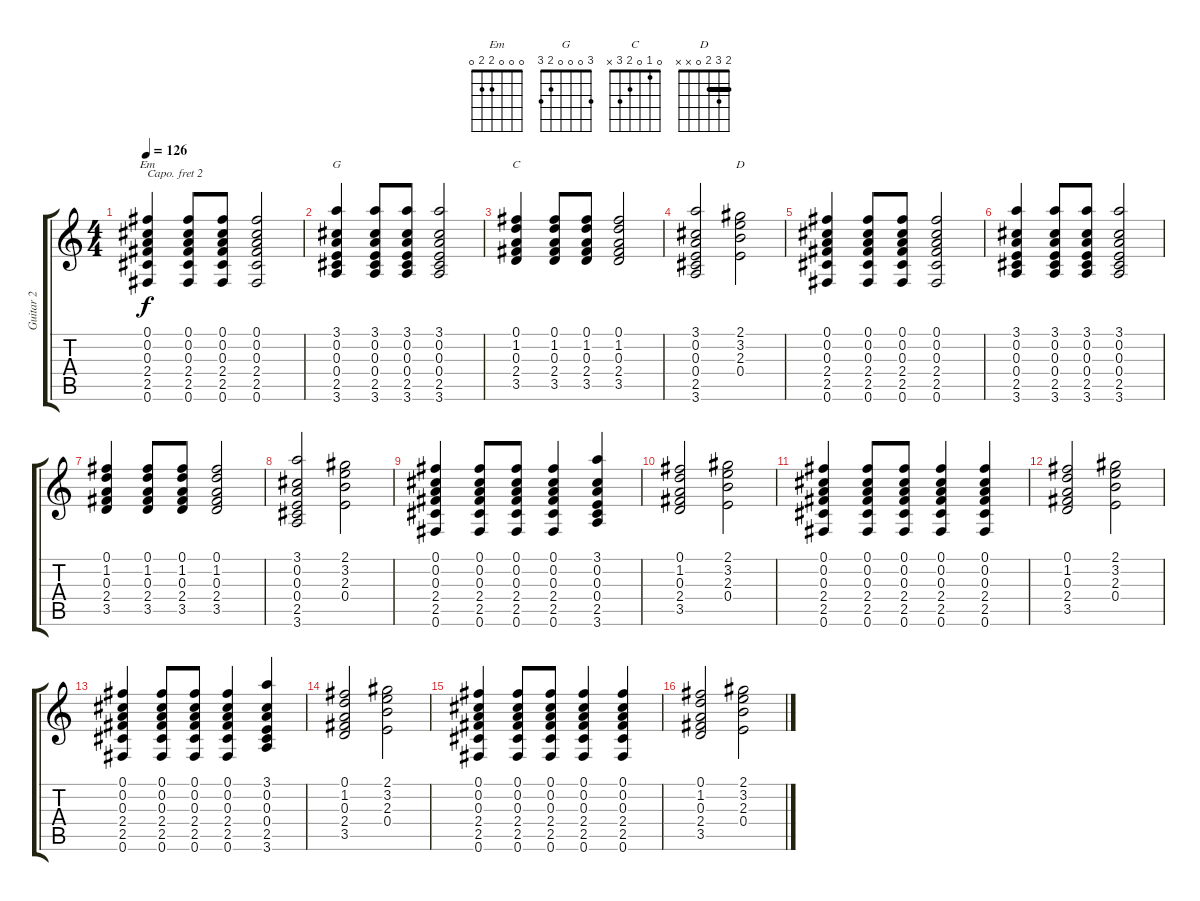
\track ("Guitar 2" "Guitar 2") {instrument acousticguitarsteel}
\staff {score tabs}
\capo 2
\tuning (E4 B3 G3 D3 A2 E2) {hide}
\chord ("Em" 0 0 0 2 2 0)
\chord ("G" 3 0 0 0 2 3)
\chord ("C" 0 1 0 2 3 x)
\chord ("D" 2 3 2 0 x x) {barre 2}
\ts (4 4)
\tempo 126
\clef g2
\ks c
(0.1 0.2 0.3 2.4 2.5 0.6).4{ch "Em" dy f} (0.1 0.2 0.3 2.4 2.5 0.6).8 (0.1 0.2 0.3 2.4 2.5 0.6).8 (0.1 0.2 0.3 2.4 2.5 0.6).2 |
(3.1 0.2 0.3 0.4 2.5 3.6).4{ch "G"} (3.1 0.2 0.3 0.4 2.5 3.6).8 (3.1 0.2 0.3 0.4 2.5 3.6).8 (3.1 0.2 0.3 0.4 2.5 3.6).2 |
(0.1 1.2 0.3 2.4 3.5).4{ch "C"} (0.1 1.2 0.3 2.4 3.5).8 (0.1 1.2 0.3 2.4 3.5).8 (0.1 1.2 0.3 2.4 3.5).2 |
(3.1 0.2 0.3 0.4 2.5 3.6).2 (2.1 3.2 2.3 0.4).2{ch "D"} |
(0.1 0.2 0.3 2.4 2.5 0.6).4 (0.1 0.2 0.3 2.4 2.5 0.6).8 (0.1 0.2 0.3 2.4 2.5 0.6).8 (0.1 0.2 0.3 2.4 2.5 0.6).2 |
(3.1 0.2 0.3 0.4 2.5 3.6).4 (3.1 0.2 0.3 0.4 2.5 3.6).8 (3.1 0.2 0.3 0.4 2.5 3.6).8 (3.1 0.2 0.3 0.4 2.5 3.6).2 |
(0.1 1.2 0.3 2.4 3.5).4 (0.1 1.2 0.3 2.4 3.5).8 (0.1 1.2 0.3 2.4 3.5).8 (0.1 1.2 0.3 2.4 3.5).2 |
(3.1 0.2 0.3 0.4 2.5 3.6).2 (2.1 3.2 2.3 0.4).2 |
(0.1 0.2 0.3 2.4 2.5 0.6).4 (0.1 0.2 0.3 2.4 2.5 0.6).8 (0.1 0.2 0.3 2.4 2.5 0.6).8 (0.1 0.2 0.3 2.4 2.5 0.6).4 (3.1 0.2 0.3 0.4 2.5 3.6).4 |
(0.1 1.2 0.3 2.4 3.5).2 (2.1 3.2 2.3 0.4).2 |
(0.1 0.2 0.3 2.4 2.5 0.6).4 (0.1 0.2 0.3 2.4 2.5 0.6).8 (0.1 0.2 0.3 2.4 2.5 0.6).8 (0.1 0.2 0.3 2.4 2.5 0.6).4 (0.1 0.2 0.3 2.4 2.5 0.6).4 |
(0.1 1.2 0.3 2.4 3.5).2 (2.1 3.2 2.3 0.4).2 |
(0.1 0.2 0.3 2.4 2.5 0.6).4 (0.1 0.2 0.3 2.4 2.5 0.6).8 (0.1 0.2 0.3 2.4 2.5 0.6).8 (0.1 0.2 0.3 2.4 2.5 0.6).4 (3.1 0.2 0.3 0.4 2.5 3.6).4 |
(0.1 1.2 0.3 2.4 3.5).2 (2.1 3.2 2.3 0.4).2 |
(0.1 0.2 0.3 2.4 2.5 0.6).4 (0.1 0.2 0.3 2.4 2.5 0.6).8 (0.1 0.2 0.3 2.4 2.5 0.6).8 (0.1 0.2 0.3 2.4 2.5 0.6).4 (0.1 0.2 0.3 2.4 2.5 0.6).4 |
(0.1 1.2 0.3 2.4 3.5).2 (2.1 3.2 2.3 0.4).2
